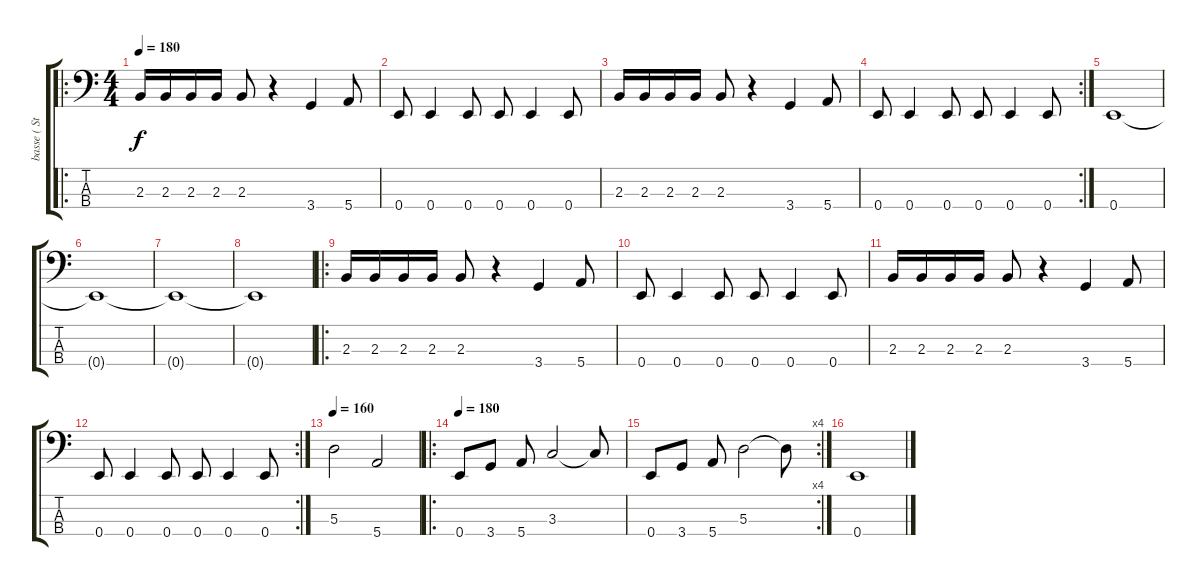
\track ("basse ( Steve Hansgen )" "basse ( St") {instrument electricbasspick}
\staff {score tabs}
\tuning (G2 D2 A1 E1) {hide}
\ro
\ts (4 4)
\tempo 180
\clef f4
\ks c
2.3.16{dy f} 2.3.16 2.3.16 2.3.16 2.3.8 r.4 3.4.4 5.4.8 |
0.4.8 0.4.4 0.4.8 0.4.8 0.4.4 0.4.8 |
2.3.16 2.3.16 2.3.16 2.3.16 2.3.8 r.4 3.4.4 5.4.8 |
\rc 2
0.4.8 0.4.4 0.4.8 0.4.8 0.4.4 0.4.8 |
0.4.1 |
0.4{t}.1 |
0.4{t}.1 |
0.4{t}.1 |
\ro
2.3.16 2.3.16 2.3.16 2.3.16 2.3.8 r.4 3.4.4 5.4.8 |
0.4.8 0.4.4 0.4.8 0.4.8 0.4.4 0.4.8 |
2.3.16 2.3.16 2.3.16 2.3.16 2.3.8 r.4 3.4.4 5.4.8 |
\rc 2
0.4.8 0.4.4 0.4.8 0.4.8 0.4.4 0.4.8 |
\tempo 160
5.3.2 5.4.2 |
\ro
\tempo 180
0.4.8 3.4.8 5.4.8 3.3.2 3.3{t}.8 |
\rc 4
0.4.8 3.4.8 5.4.8 5.3.2 5.3{t}.8 |
0.4.1
